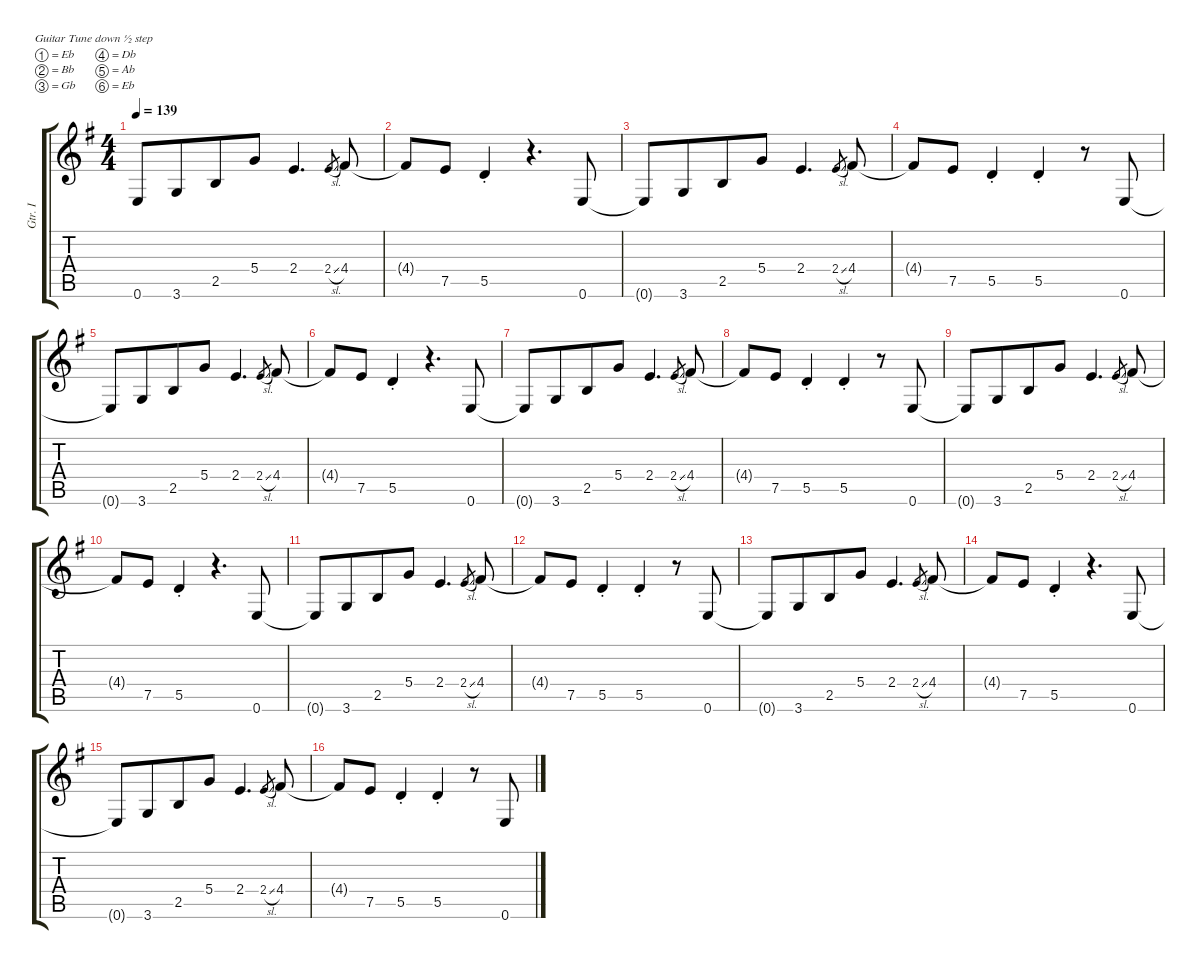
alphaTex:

\defaultSystemsLayout 4
\hideDynamics
\bracketExtendMode groupsimilarinstruments
\otherSystemsTrackNameOrientation horizontal
\track ("Electric Guitar I" "Gtr. I") {defaultSystemsLayout 8 mute multiBarRest instrument distortionguitar}
\staff {score tabs}
\tuning (Eb4 Bb3 Gb3 Db3 Ab2 Eb2)
\displaytranspose 13
\ts (4 4)
\tempo 139
\clef g2
\ks g
0.6{t acc forcenatural}.8{dy mf beam Up} 3.6{acc forcenatural}.8{beam Up beam merge} 2.5{acc forcenatural}.8{beam Up} 5.4{acc forcenatural}.8{beam Up} 2.4{acc forcenatural}.4{d beam Up} 2.4{sl acc forcenatural}.8{gr beam Up} 4.4{acc #}.8{beam Up} |
4.4{t acc #}.8{beam Up} 7.5{acc forcenatural}.8{beam Up} 5.5{st acc forcenatural}.4{beam Up} r.4{d beam Up} 0.6{acc forcenatural}.8{beam Up} |
0.6{t acc forcenatural}.8{beam Up beam merge} 3.6{acc forcenatural}.8{beam Up beam merge} 2.5{acc forcenatural}.8{beam Up} 5.4{acc forcenatural}.8{beam Up} 2.4{acc forcenatural}.4{d beam Up} 2.4{sl acc forcenatural}.8{gr beam Up} 4.4{acc #}.8{beam Up} |
4.4{t acc #}.8{beam Up} 7.5{acc forcenatural}.8{beam Up} 5.5{st acc forcenatural}.4{beam Up} 5.5{st acc forcenatural}.4{beam Up} r.8{beam Up} 0.6{acc forcenatural}.8{beam Up} |
0.6{t acc forcenatural}.8{beam Up} 3.6{acc forcenatural}.8{beam Up beam merge} 2.5{acc forcenatural}.8{beam Up} 5.4{acc forcenatural}.8{beam Up} 2.4{acc forcenatural}.4{d beam Up} 2.4{sl acc forcenatural}.8{gr beam Up} 4.4{acc #}.8{beam Up} |
4.4{t acc #}.8{beam Up} 7.5{acc forcenatural}.8{beam Up} 5.5{st acc forcenatural}.4{beam Up} r.4{d beam Up} 0.6{acc forcenatural}.8{beam Up} |
0.6{t acc forcenatural}.8{beam Up beam merge} 3.6{acc forcenatural}.8{beam Up beam merge} 2.5{acc forcenatural}.8{beam Up} 5.4{acc forcenatural}.8{beam Up} 2.4{acc forcenatural}.4{d beam Up} 2.4{sl acc forcenatural}.8{gr beam Up} 4.4{acc #}.8{beam Up} |
4.4{t acc #}.8{beam Up} 7.5{acc forcenatural}.8{beam Up} 5.5{st acc forcenatural}.4{beam Up} 5.5{st acc forcenatural}.4{beam Up} r.8{beam Up} 0.6{acc forcenatural}.8{beam Up} |
0.6{t acc forcenatural}.8{beam Up} 3.6{acc forcenatural}.8{beam Up beam merge} 2.5{acc forcenatural}.8{beam Up} 5.4{acc forcenatural}.8{beam Up} 2.4{acc forcenatural}.4{d beam Up} 2.4{sl acc forcenatural}.8{gr beam Up} 4.4{acc #}.8{beam Up} |
4.4{t acc #}.8{beam Up} 7.5{acc forcenatural}.8{beam Up} 5.5{st acc forcenatural}.4{beam Up} r.4{d beam Up} 0.6{acc forcenatural}.8{beam Up} |
0.6{t acc forcenatural}.8{beam Up beam merge} 3.6{acc forcenatural}.8{beam Up beam merge} 2.5{acc forcenatural}.8{beam Up} 5.4{acc forcenatural}.8{beam Up} 2.4{acc forcenatural}.4{d beam Up} 2.4{sl acc forcenatural}.8{gr beam Up} 4.4{acc #}.8{beam Up} |
4.4{t acc #}.8{beam Up} 7.5{acc forcenatural}.8{beam Up} 5.5{st acc forcenatural}.4{beam Up} 5.5{st acc forcenatural}.4{beam Up} r.8{beam Up} 0.6{acc forcenatural}.8{beam Up} |
0.6{t acc forcenatural}.8{beam Up} 3.6{acc forcenatural}.8{beam Up beam merge} 2.5{acc forcenatural}.8{beam Up} 5.4{acc forcenatural}.8{beam Up} 2.4{acc forcenatural}.4{d beam Up} 2.4{sl acc forcenatural}.8{gr beam Up} 4.4{acc #}.8{beam Up} |
4.4{t acc #}.8{beam Up} 7.5{acc forcenatural}.8{beam Up} 5.5{st acc forcenatural}.4{beam Up} r.4{d beam Up} 0.6{acc forcenatural}.8{beam Up} |
0.6{t acc forcenatural}.8{beam Up beam merge} 3.6{acc forcenatural}.8{beam Up beam merge} 2.5{acc forcenatural}.8{beam Up} 5.4{acc forcenatural}.8{beam Up} 2.4{acc forcenatural}.4{d beam Up} 2.4{sl acc forcenatural}.8{gr beam Up} 4.4{acc #}.8{beam Up} |
4.4{t acc #}.8{beam Up} 7.5{acc forcenatural}.8{beam Up} 5.5{st acc forcenatural}.4{beam Up} 5.5{st acc forcenatural}.4{beam Up} r.8{beam Up} 0.6{acc forcenatural}.8{beam Up}
